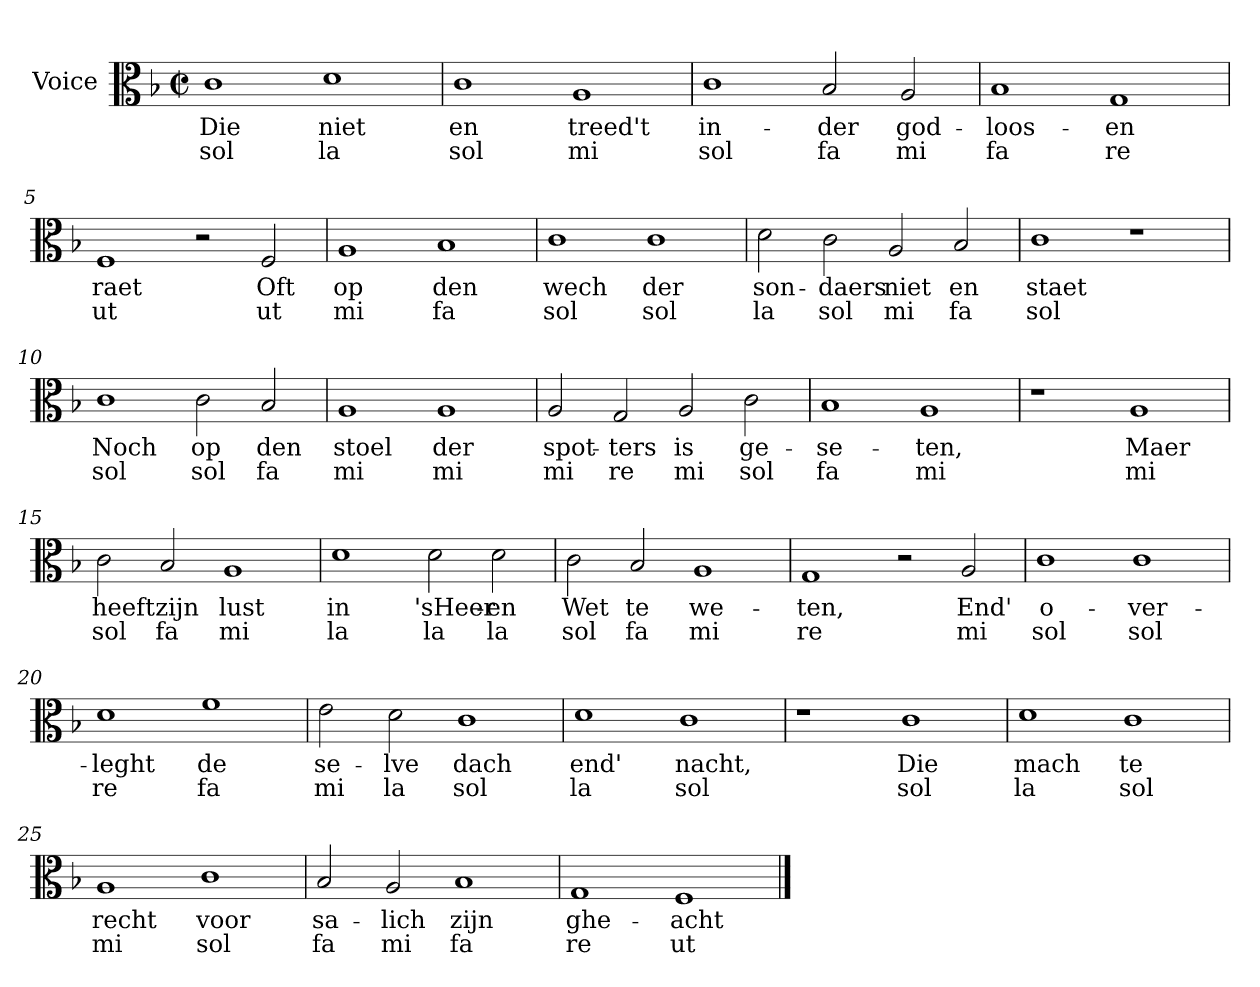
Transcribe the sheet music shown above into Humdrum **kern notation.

**kern	**text	**text
*part1	*part1	*part1
*staff1	*staff1	*staff1
*I"Voice	*	*
*I'Vo.	*	*
*clefC3	*	*
*k[b-]	*	*
*M4/2	*	*
*met(c|)	*	*
=1	=1	=1
1c	Die	sol
1d	niet	la
=2	=2	=2
1c	en	sol
1A	treed't	mi
=3	=3	=3
1c	in-	sol
2B-/	-der	fa
2A/	god-	mi
=4	=4	=4
1B-	-loos-	fa
1G	-en	re
=5	=5	=5
1F	raet	ut
2r	.	.
2F/	Oft	ut
=6	=6	=6
1A	op	mi
1B-	den	fa
=7	=7	=7
1c	wech	sol
1c	der	sol
=8	=8	=8
2d\	son-	la
2c\	-daers	sol
2A/	niet	mi
2B-/	en	fa
=9	=9	=9
1c	staet	sol
1r	.	.
=10	=10	=10
1c	Noch	sol
2c\	op	sol
2B-/	den	fa
=11	=11	=11
1A	stoel	mi
1A	der	mi
=12	=12	=12
2A/	spot-	mi
2G/	-ters	re
2A/	is	mi
2c\	ge-	sol
=13	=13	=13
1B-	-se-	fa
1A	-ten,	mi
=14	=14	=14
1r	.	.
1A	Maer	mi
=15	=15	=15
2c\	heeft	sol
2B-/	zijn	fa
1A	lust	mi
=16	=16	=16
1d	in	la
2d\	'sHeer-	la
2d\	-en	la
=17	=17	=17
2c\	Wet	sol
2B-/	te	fa
1A	we-	mi
=18	=18	=18
1G	-ten,	re
2r	.	.
2A/	End'	mi
=19	=19	=19
1c	o-	sol
1c	-ver-	sol
=20	=20	=20
1d	-leght	re
1f	de	fa
=21	=21	=21
2e\	se-	mi
2d\	-lve	la
1c	dach	sol
=22	=22	=22
1d	end'	la
1c	nacht,	sol
=23	=23	=23
1r	.	.
1c	Die	sol
=24	=24	=24
1d	mach	la
1c	te	sol
=25	=25	=25
1A	recht	mi
1c	voor	sol
=26	=26	=26
2B-/	sa-	fa
2A/	-lich	mi
1B-	zijn	fa
=27	=27	=27
1G	ghe-	re
1F	-acht	ut
==	==	==
*-	*-	*-
